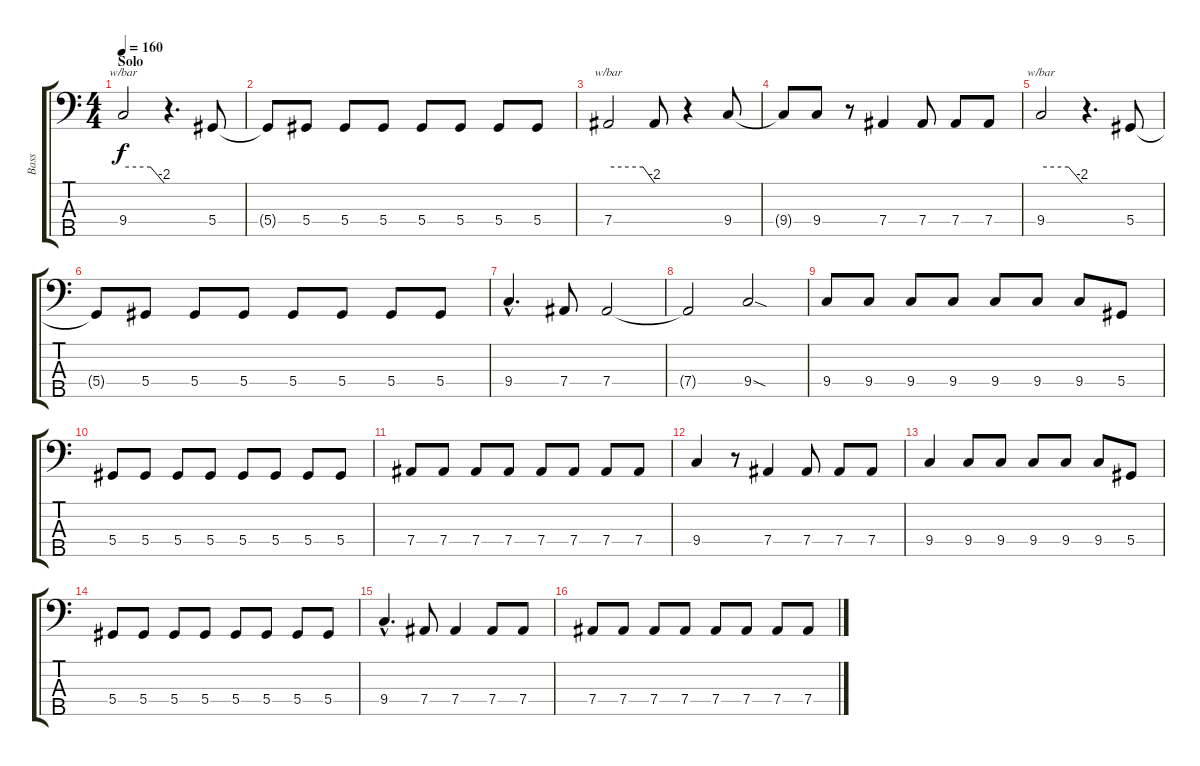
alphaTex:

\track ("Bass" "Bass") {instrument electricbasspick}
\staff {score tabs}
\tuning (Gb2 Db2 Ab1 Eb1 Bb0) {hide}
\ts (4 4)
\section ("" "Solo")
\tempo 160
\clef f4
\ks c
9.4.2{tbe (custom default 0 0 40 0 60 -8) dy f} r.4{d} 5.4.8 |
5.4{t}.8 5.4.8 5.4.8 5.4.8 5.4.8 5.4.8 5.4.8 5.4.8 |
7.4.2{tbe (custom default 0 0 45 0 60 -8)} 7.4{t}.8 r.4 9.4.8 |
9.4{t}.8 9.4.8 r.8 7.4.4 7.4.8 7.4.8 7.4.8 |
9.4.2{tbe (custom default 0 0 40 0 60 -8)} r.4{d} 5.4.8 |
5.4{t}.8 5.4.8 5.4.8 5.4.8 5.4.8 5.4.8 5.4.8 5.4.8 |
9.4{hac}.4{d} 7.4.8 7.4.2 |
7.4{t}.2 9.4{sod}.2 |
9.4.8 9.4.8 9.4.8 9.4.8 9.4.8 9.4.8 9.4.8 5.4.8 |
5.4.8 5.4.8 5.4.8 5.4.8 5.4.8 5.4.8 5.4.8 5.4.8 |
7.4.8 7.4.8 7.4.8 7.4.8 7.4.8 7.4.8 7.4.8 7.4.8 |
9.4.4 r.8 7.4.4 7.4.8 7.4.8 7.4.8 |
9.4.4 9.4.8 9.4.8 9.4.8 9.4.8 9.4.8 5.4.8 |
5.4.8 5.4.8 5.4.8 5.4.8 5.4.8 5.4.8 5.4.8 5.4.8 |
9.4{hac}.4{d} 7.4.8 7.4.4 7.4.8 7.4.8 |
7.4.8 7.4.8 7.4.8 7.4.8 7.4.8 7.4.8 7.4.8 7.4.8
